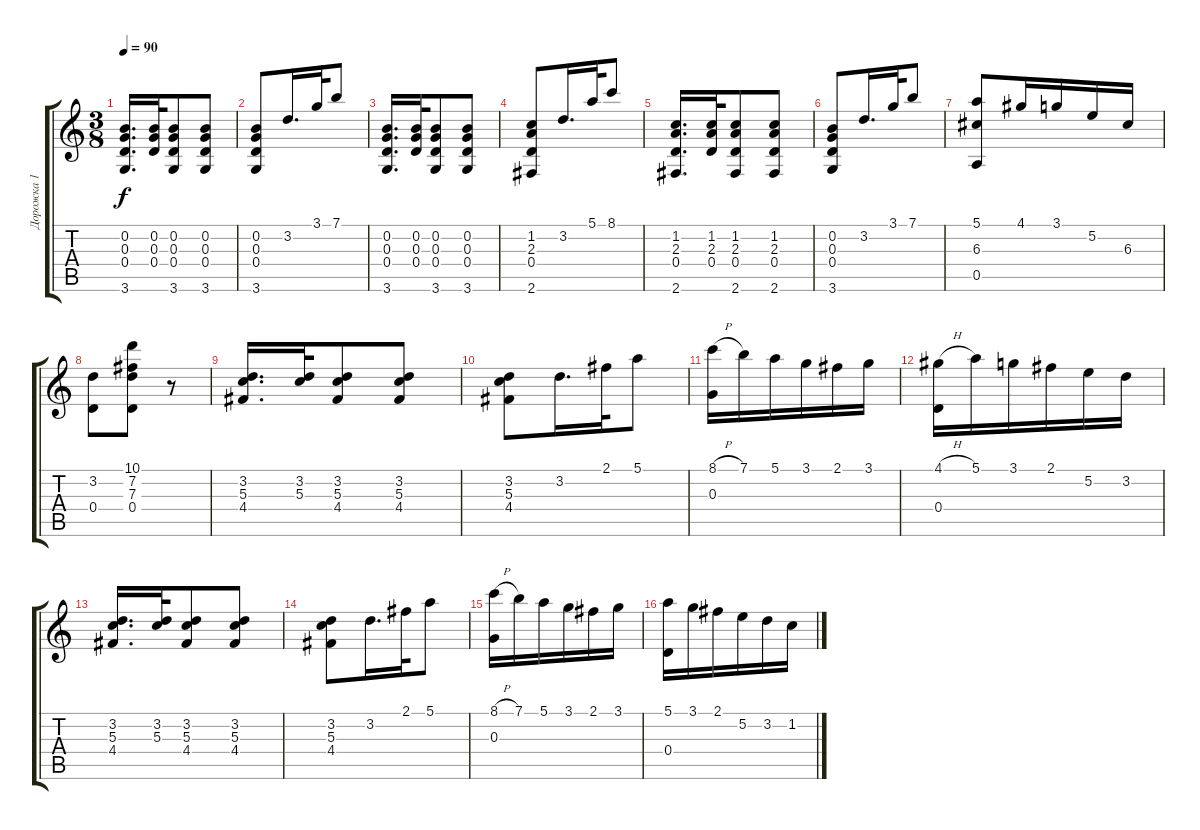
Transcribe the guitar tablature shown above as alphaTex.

\track ("Дорожка 1" "Дорожка 1") {instrument acousticguitarnylon}
\staff {score tabs}
\tuning (E4 B3 G3 D3 A2 E2) {hide}
\ts (3 8)
\tempo 90
\clef g2
\ks c
(0.2 0.3 0.4 3.6).16{d dy f} (0.2 0.3 0.4).32 (0.2 0.3 0.4 3.6).8 (0.2 0.3 0.4 3.6).8 |
(0.2 0.3 0.4 3.6).8 3.2.16{d} 3.1.32 7.1.8 |
(0.2 0.3 0.4 3.6).16{d} (0.2 0.3 0.4).32 (0.2 0.3 0.4 3.6).8 (0.2 0.3 0.4 3.6).8 |
(1.2 2.3 0.4 2.6).8 3.2.16{d} 5.1.32 8.1.8 |
(1.2 2.3 0.4 2.6).16{d} (1.2 2.3 0.4).32 (1.2 2.3 0.4 2.6).8 (1.2 2.3 0.4 2.6).8 |
(0.2 0.3 0.4 3.6).8 3.2.16{d} 3.1.32 7.1.8 |
(5.1 6.3 0.5).8 4.1.16 3.1.16 5.2.16 6.3.16 |
(3.2 0.4).8 (10.1 7.2 7.3 0.4).8 r.8 |
(3.2 5.3 4.4).16{d} (3.2 5.3).32 (3.2 5.3 4.4).8 (3.2 5.3 4.4).8 |
(3.2 5.3 4.4).8 3.2.16{d} 2.1.32 5.1.8 |
(8.1{h} 0.3).16 7.1.16 5.1.16 3.1.16 2.1.16 3.1.16 |
(4.1{h} 0.4).16 5.1.16 3.1.16 2.1.16 5.2.16 3.2.16 |
(3.2 5.3 4.4).16{d} (3.2 5.3).32 (3.2 5.3 4.4).8 (3.2 5.3 4.4).8 |
(3.2 5.3 4.4).8 3.2.16{d} 2.1.32 5.1.8 |
(8.1{h} 0.3).16 7.1.16 5.1.16 3.1.16 2.1.16 3.1.16 |
(5.1 0.4).16 3.1.16 2.1.16 5.2.16 3.2.16 1.2.16
